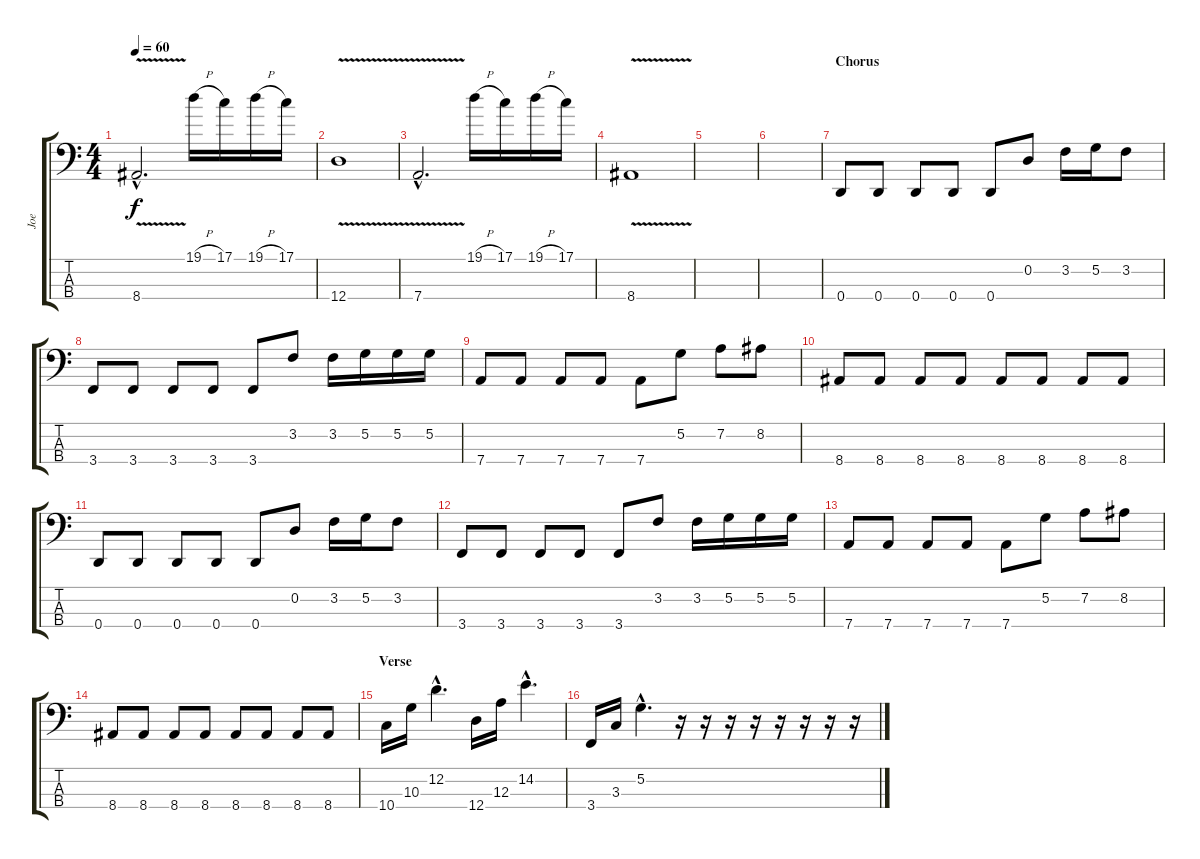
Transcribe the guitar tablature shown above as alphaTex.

\track ("Joe" "Joe") {instrument electricbasspick}
\staff {score tabs}
\tuning (G2 D2 A1 D1) {hide}
\ts (4 4)
\tempo 60
\clef f4
\ks c
8.4{v hac}.2{d dy f} 19.1{h}.16 17.1.16 19.1{h}.16 17.1.16 |
12.4{v}.1 |
7.4{v hac}.2{d} 19.1{h}.16 17.1.16 19.1{h}.16 17.1.16 |
8.4{v}.1 |
|
|
\section ("" "Chorus")
0.4.8 0.4.8 0.4.8 0.4.8 0.4.8 0.2.8 3.2.16 5.2.16 3.2.8 |
3.4.8 3.4.8 3.4.8 3.4.8 3.4.8 3.2.8 3.2.16 5.2.16 5.2.16 5.2.16 |
7.4.8 7.4.8 7.4.8 7.4.8 7.4.8 5.2.8 7.2.8 8.2.8 |
8.4.8 8.4.8 8.4.8 8.4.8 8.4.8 8.4.8 8.4.8 8.4.8 |
0.4.8 0.4.8 0.4.8 0.4.8 0.4.8 0.2.8 3.2.16 5.2.16 3.2.8 |
3.4.8 3.4.8 3.4.8 3.4.8 3.4.8 3.2.8 3.2.16 5.2.16 5.2.16 5.2.16 |
7.4.8 7.4.8 7.4.8 7.4.8 7.4.8 5.2.8 7.2.8 8.2.8 |
8.4.8 8.4.8 8.4.8 8.4.8 8.4.8 8.4.8 8.4.8 8.4.8 |
\section ("" "Verse")
10.4.16 10.3.16 12.2{hac}.4{d} 12.4.16 12.3.16 14.2{hac}.4{d} |
3.4.16 3.3.16 5.2{hac}.4{d} r.16 r.16 r.16 r.16 r.16 r.16 r.16 r.16
